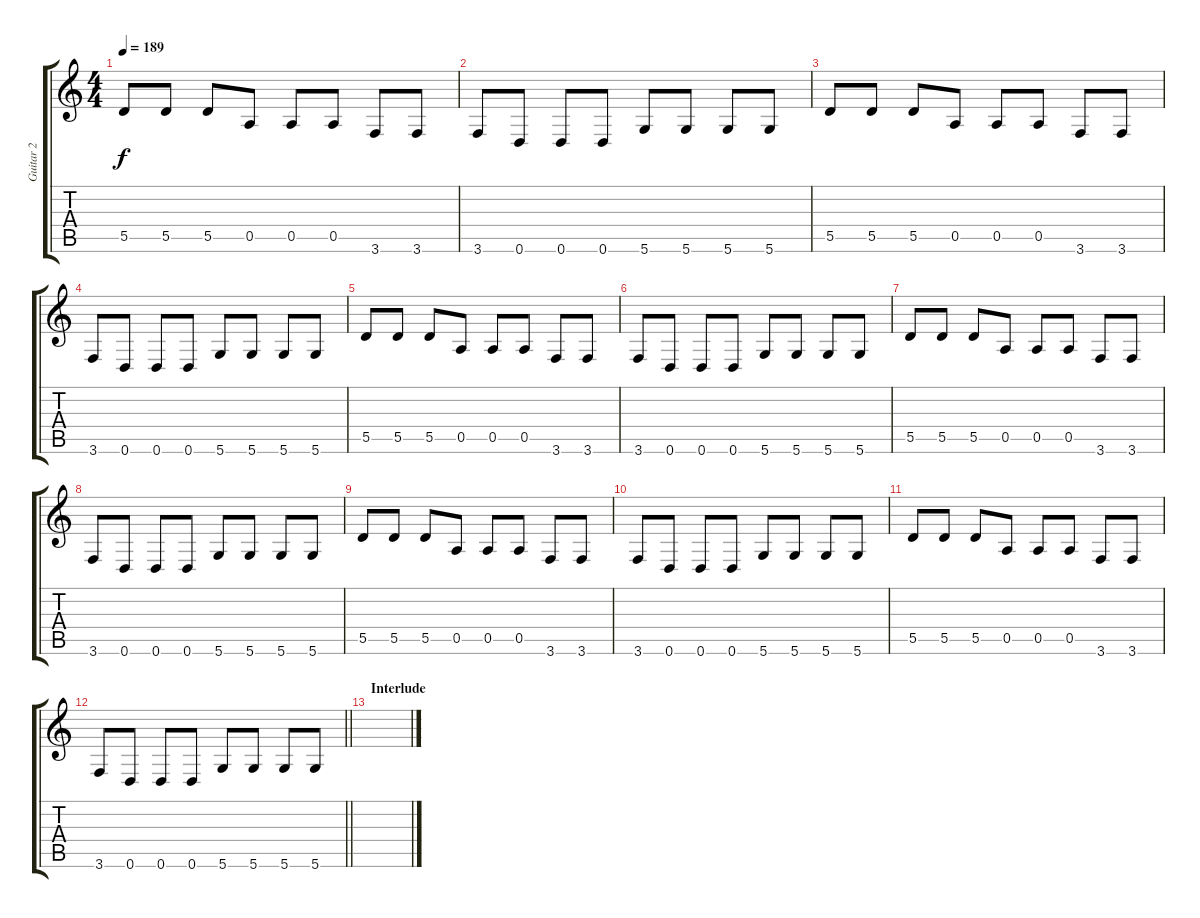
\track ("Guitar 2" "Guitar 2") {instrument overdrivenguitar}
\staff {score tabs}
\tuning (E4 B3 G3 D3 A2 D2) {hide}
\ts (4 4)
\tempo 189
\clef g2
\ks c
5.5.8{dy f} 5.5.8 5.5.8 0.5.8 0.5.8 0.5.8 3.6.8 3.6.8 |
3.6.8 0.6.8 0.6.8 0.6.8 5.6.8 5.6.8 5.6.8 5.6.8 |
5.5.8 5.5.8 5.5.8 0.5.8 0.5.8 0.5.8 3.6.8 3.6.8 |
3.6.8 0.6.8 0.6.8 0.6.8 5.6.8 5.6.8 5.6.8 5.6.8 |
5.5.8 5.5.8 5.5.8 0.5.8 0.5.8 0.5.8 3.6.8 3.6.8 |
3.6.8 0.6.8 0.6.8 0.6.8 5.6.8 5.6.8 5.6.8 5.6.8 |
5.5.8 5.5.8 5.5.8 0.5.8 0.5.8 0.5.8 3.6.8 3.6.8 |
3.6.8 0.6.8 0.6.8 0.6.8 5.6.8 5.6.8 5.6.8 5.6.8 |
5.5.8 5.5.8 5.5.8 0.5.8 0.5.8 0.5.8 3.6.8 3.6.8 |
3.6.8 0.6.8 0.6.8 0.6.8 5.6.8 5.6.8 5.6.8 5.6.8 |
5.5.8 5.5.8 5.5.8 0.5.8 0.5.8 0.5.8 3.6.8 3.6.8 |
\barLineRight lightlight
3.6.8 0.6.8 0.6.8 0.6.8 5.6.8 5.6.8 5.6.8 5.6.8 |
\section ("" "Interlude")
